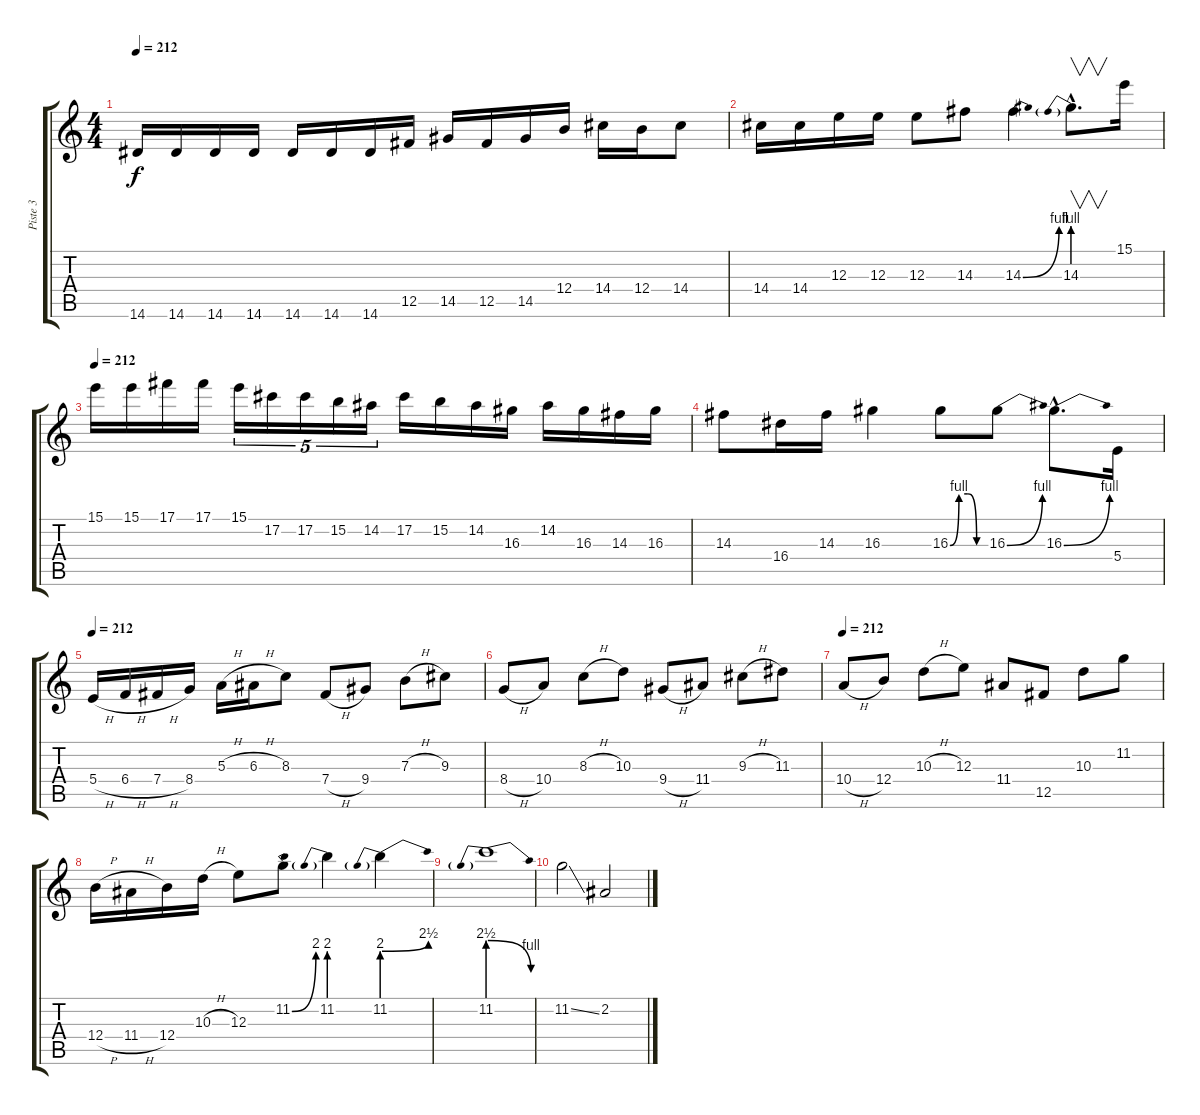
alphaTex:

\track ("Piste 3" "Piste 3") {instrument distortionguitar}
\staff {score tabs}
\tuning (Db4 Ab3 E3 B2 Gb2 Db2) {hide}
\ts (4 4)
\tempo 212
\clef g2
\ks c
14.6.16{dy f} 14.6.16 14.6.16 14.6.16 14.6.16 14.6.16 14.6.16 12.5.16 14.5.16 12.5.16 14.5.16 12.4.16 14.4.16 12.4.16 14.4.8 |
14.4.16 14.4.16 12.3.16 12.3.16 12.3.8 14.3.8 14.3{be (bend 0 0 60 4)}.4 14.3{be (prebend 0 4 60 4) hac}.8{v d} 15.1.16 |
\tempo 212
15.1.16 15.1.16 17.1.16 17.1.16 15.1.16{tu (5 4)} 17.2.16{tu (5 4)} 17.2.16{tu (5 4)} 15.2.16{tu (5 4)} 14.2.16{tu (5 4)} 17.2.16 15.2.16 14.2.16 16.3.16 14.2.16 16.3.16 14.3.16 16.3.16 |
14.3.8 16.4.16 14.3.16 16.3.4 16.3{be (custom 0 0 15 4 30 4 45 0 60 0)}.8 16.3{be (bend 0 0 60 4)}.8 16.3{be (bend 0 0 60 4) hac}.8{d} 5.4.16 |
\tempo 212
5.4{h}.16 6.4{h}.16 7.4{h}.16 8.4.16 5.3{h}.16 6.3{h}.16 8.3.8 7.4{h}.8 9.4.8 7.3{h}.8 9.3.8 |
8.4{h}.8 10.4.8 8.3{h}.8 10.3.8 9.4{h}.8 11.4.8 9.3{h}.8 11.3.8 |
\tempo 212
10.4{h}.8 12.4.8 10.3{h}.8 12.3.8 11.4.8 12.5.8 10.3.8 11.2.8 |
12.4{h}.16 11.4{h}.16 12.4.16 10.3{h}.16 12.3.8 11.2{be (bend 0 0 60 8)}.8 11.2{be (prebend 0 8 60 8)}.4 11.2{be (prebendbend 0 8 60 10)}.4 |
11.2{be (prebendrelease 0 10 60 4)}.1 |
11.2{ss}.2 2.2.2
